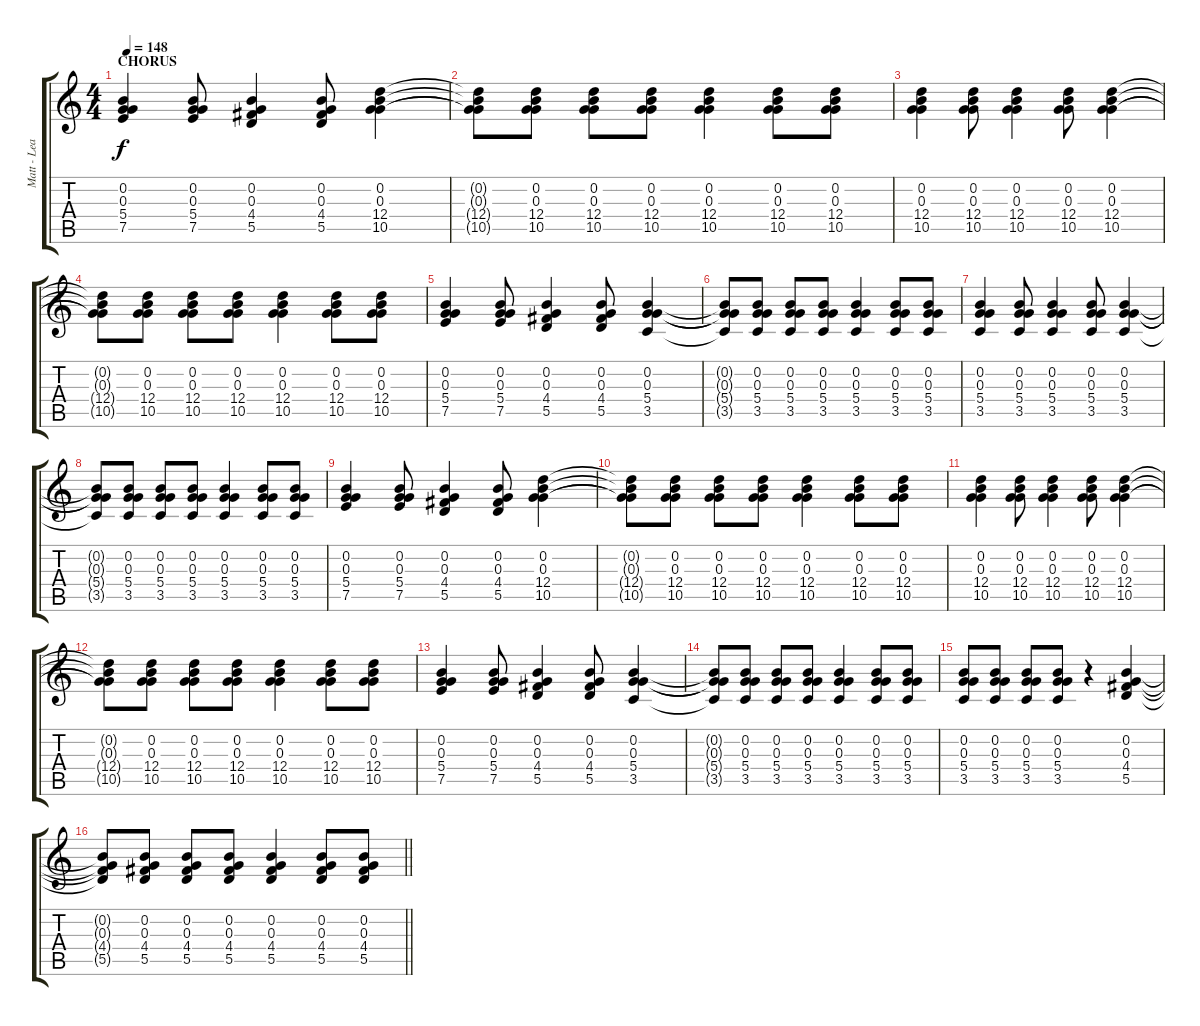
\track ("Matt - Lead Guitar" "Matt - Lea") {instrument acousticguitarsteel}
\staff {score tabs}
\tuning (E4 B3 G3 D3 A2 E2) {hide}
\ts (4 4)
\section ("" "CHORUS")
\tempo 148
\clef g2
\ks c
(0.2 0.3 5.4 7.5).4{dy f} (0.2 0.3 5.4 7.5).8 (0.2 0.3 4.4 5.5).4 (0.2 0.3 4.4 5.5).8 (0.2 0.3 12.4 10.5).4 |
(0.2{t} 0.3{t} 12.4{t} 10.5{t}).8 (0.2 0.3 12.4 10.5).8 (0.2 0.3 12.4 10.5).8 (0.2 0.3 12.4 10.5).8 (0.2 0.3 12.4 10.5).4 (0.2 0.3 12.4 10.5).8 (0.2 0.3 12.4 10.5).8 |
(0.2 0.3 12.4 10.5).4 (0.2 0.3 12.4 10.5).8 (0.2 0.3 12.4 10.5).4 (0.2 0.3 12.4 10.5).8 (0.2 0.3 12.4 10.5).4 |
(0.2{t} 0.3{t} 12.4{t} 10.5{t}).8 (0.2 0.3 12.4 10.5).8 (0.2 0.3 12.4 10.5).8 (0.2 0.3 12.4 10.5).8 (0.2 0.3 12.4 10.5).4 (0.2 0.3 12.4 10.5).8 (0.2 0.3 12.4 10.5).8 |
(0.2 0.3 5.4 7.5).4 (0.2 0.3 5.4 7.5).8 (0.2 0.3 4.4 5.5).4 (0.2 0.3 4.4 5.5).8 (0.2 0.3 5.4 3.5).4 |
(0.2{t} 0.3{t} 5.4{t} 3.5{t}).8 (0.2 0.3 5.4 3.5).8 (0.2 0.3 5.4 3.5).8 (0.2 0.3 5.4 3.5).8 (0.2 0.3 5.4 3.5).4 (0.2 0.3 5.4 3.5).8 (0.2 0.3 5.4 3.5).8 |
(0.2 0.3 5.4 3.5).4 (0.2 0.3 5.4 3.5).8 (0.2 0.3 5.4 3.5).4 (0.2 0.3 5.4 3.5).8 (0.2 0.3 5.4 3.5).4 |
(0.2{t} 0.3{t} 5.4{t} 3.5{t}).8 (0.2 0.3 5.4 3.5).8 (0.2 0.3 5.4 3.5).8 (0.2 0.3 5.4 3.5).8 (0.2 0.3 5.4 3.5).4 (0.2 0.3 5.4 3.5).8 (0.2 0.3 5.4 3.5).8 |
(0.2 0.3 5.4 7.5).4 (0.2 0.3 5.4 7.5).8 (0.2 0.3 4.4 5.5).4 (0.2 0.3 4.4 5.5).8 (0.2 0.3 12.4 10.5).4 |
(0.2{t} 0.3{t} 12.4{t} 10.5{t}).8 (0.2 0.3 12.4 10.5).8 (0.2 0.3 12.4 10.5).8 (0.2 0.3 12.4 10.5).8 (0.2 0.3 12.4 10.5).4 (0.2 0.3 12.4 10.5).8 (0.2 0.3 12.4 10.5).8 |
(0.2 0.3 12.4 10.5).4 (0.2 0.3 12.4 10.5).8 (0.2 0.3 12.4 10.5).4 (0.2 0.3 12.4 10.5).8 (0.2 0.3 12.4 10.5).4 |
(0.2{t} 0.3{t} 12.4{t} 10.5{t}).8 (0.2 0.3 12.4 10.5).8 (0.2 0.3 12.4 10.5).8 (0.2 0.3 12.4 10.5).8 (0.2 0.3 12.4 10.5).4 (0.2 0.3 12.4 10.5).8 (0.2 0.3 12.4 10.5).8 |
(0.2 0.3 5.4 7.5).4 (0.2 0.3 5.4 7.5).8 (0.2 0.3 4.4 5.5).4 (0.2 0.3 4.4 5.5).8 (0.2 0.3 5.4 3.5).4 |
(0.2{t} 0.3{t} 5.4{t} 3.5{t}).8 (0.2 0.3 5.4 3.5).8 (0.2 0.3 5.4 3.5).8 (0.2 0.3 5.4 3.5).8 (0.2 0.3 5.4 3.5).4 (0.2 0.3 5.4 3.5).8 (0.2 0.3 5.4 3.5).8 |
(0.2 0.3 5.4 3.5).8 (0.2 0.3 5.4 3.5).8 (0.2 0.3 5.4 3.5).8 (0.2 0.3 5.4 3.5).8 r.4 (0.2 0.3 4.4 5.5).4 |
\barLineRight lightlight
(0.2{t} 0.3{t} 4.4{t} 5.5{t}).8 (0.2 0.3 4.4 5.5).8 (0.2 0.3 4.4 5.5).8 (0.2 0.3 4.4 5.5).8 (0.2 0.3 4.4 5.5).4 (0.2 0.3 4.4 5.5).8 (0.2 0.3 4.4 5.5).8
